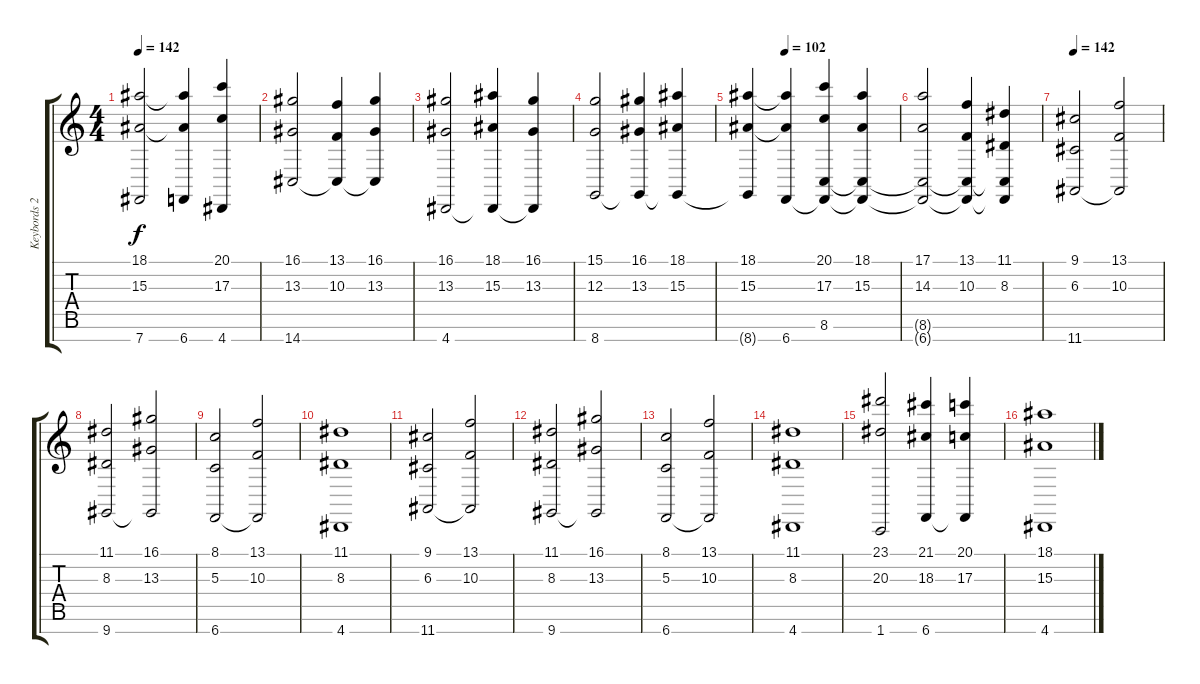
\track ("Keybords 2" "Keybords 2") {instrument stringensemble2}
\staff {score tabs}
\tuning (E4 B3 G3 D3 A2 E2 B1) {hide}
\ts (4 4)
\tempo 142
\clef g2
\ks c
(18.1 15.3 7.7).2{dy f instrument stringensemble2} (18.1{t} 15.3{t} 6.7).4{instrument stringensemble1} (20.1 17.3 4.7).4 |
(16.1 13.3 14.7).2 (13.1 10.3 14.7{t}).4 (16.1 13.3 14.7{t}).4 |
(16.1 13.3 4.7).2{instrument stringensemble2} (18.1 15.3 4.7{t}).4{instrument stringensemble1} (16.1 13.3 4.7{t}).4 |
(15.1 12.3 8.7).2{instrument stringensemble2} (16.1 13.3 8.7{t}).4{instrument stringensemble1} (18.1 15.3 8.7{t}).4 |
\tempo (102 0.25)
(18.1 15.3 8.7{t}).4 (18.1{t} 15.3{t} 6.7).4 (20.1 17.3 8.6 6.7{t}).4 (18.1 15.3 8.6{t} 6.7{t}).4 |
(17.1 14.3 8.6{t} 6.7{t}).2{instrument stringensemble2} (13.1 10.3 8.6{t} 6.7{t}).4{instrument stringensemble1} (11.1 8.3 8.6{t} 6.7{t}).4 |
\tempo 142
(9.1 6.3 11.7).2{instrument stringensemble2} (13.1 10.3 11.7{t}).2 |
(11.1 8.3 9.7).2 (16.1 13.3 9.7{t}).2 |
(8.1 5.3 6.7).2 (13.1 10.3 6.7{t}).2 |
(11.1 8.3 4.7).1 |
(9.1 6.3 11.7).2 (13.1 10.3 11.7{t}).2 |
(11.1 8.3 9.7).2 (16.1 13.3 9.7{t}).2 |
(8.1 5.3 6.7).2 (13.1 10.3 6.7{t}).2 |
(11.1 8.3 4.7).1 |
(23.1 20.3 1.7).2 (21.1 18.3 6.7).4 (20.1 17.3 6.7{t}).4 |
(18.1 15.3 4.7).1
